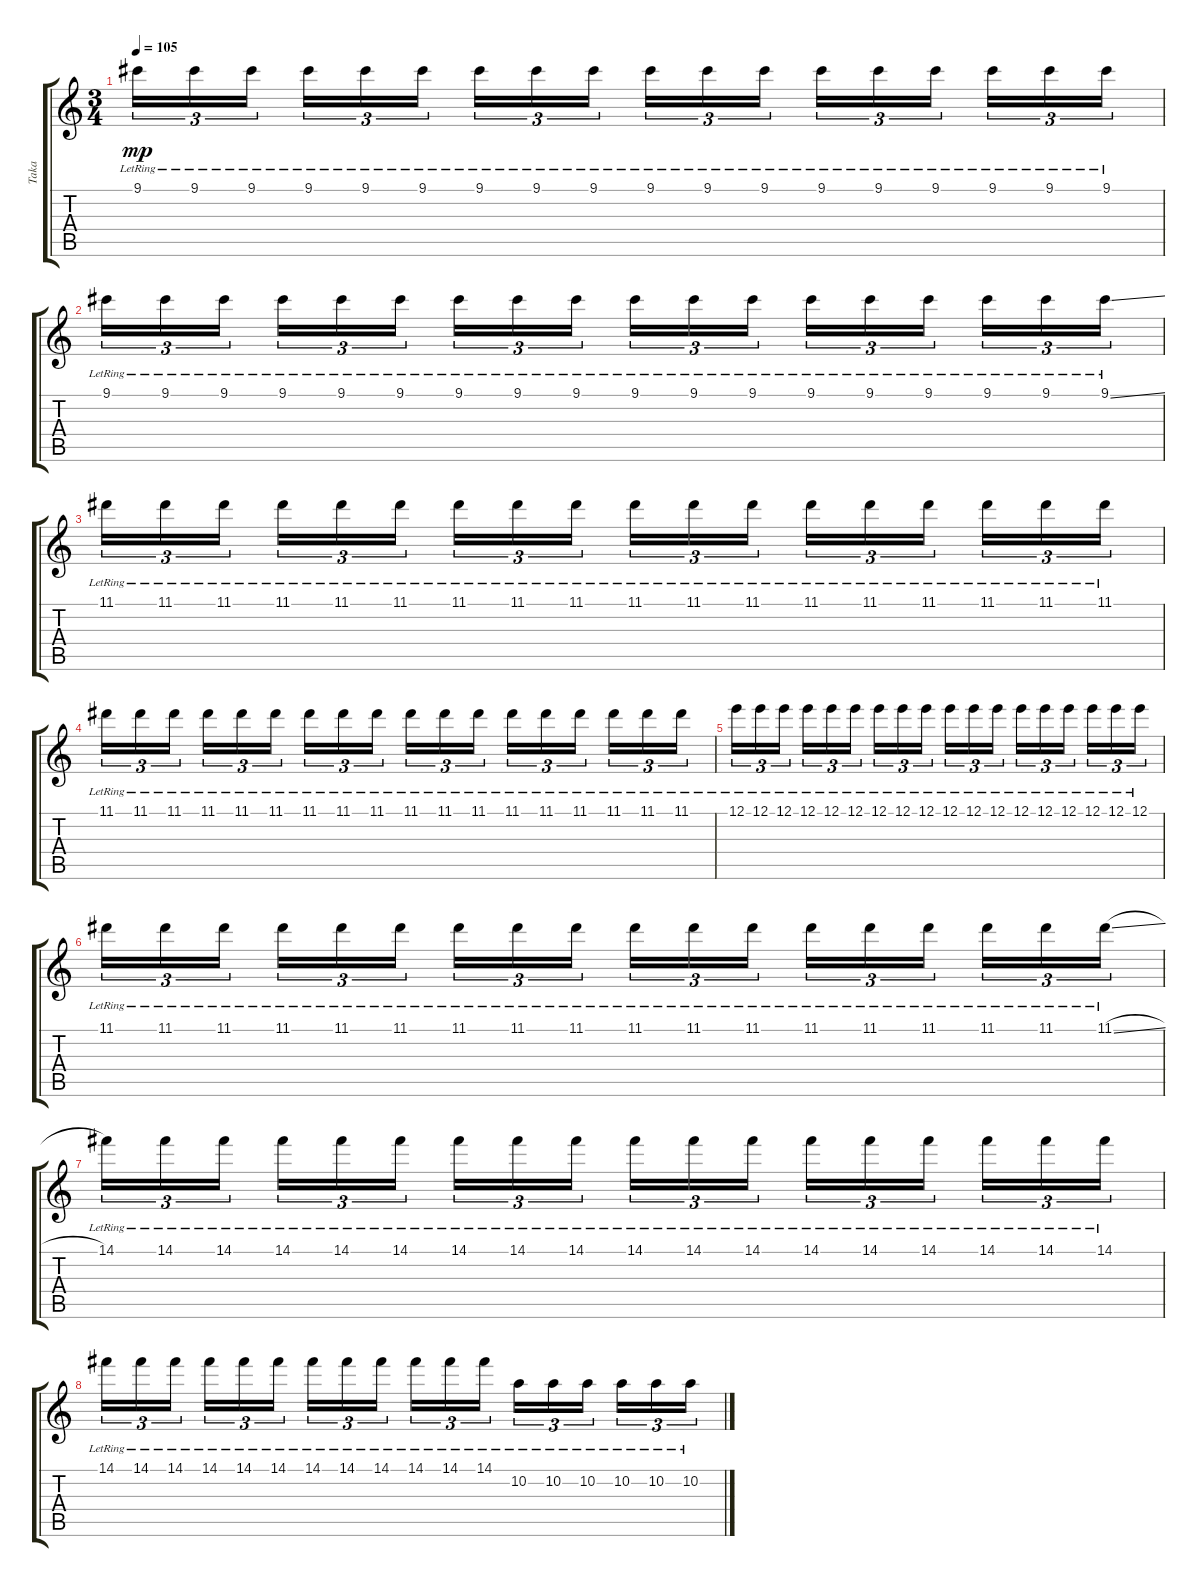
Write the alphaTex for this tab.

\track ("Taka" "Taka") {instrument electricguitarjazz}
\staff {score tabs}
\tuning (E4 B3 G3 D3 A2 E2) {hide}
\ts (3 4)
\tempo 105
\clef g2
\ks c
9.1{lr}.16{tu (3 2) dy mp} 9.1{lr}.16{tu (3 2)} 9.1{lr}.16{tu (3 2) beam splitsecondary} 9.1{lr}.16{tu (3 2)} 9.1{lr}.16{tu (3 2)} 9.1{lr}.16{tu (3 2)} 9.1{lr}.16{tu (3 2)} 9.1{lr}.16{tu (3 2)} 9.1{lr}.16{tu (3 2) beam splitsecondary} 9.1{lr}.16{tu (3 2)} 9.1{lr}.16{tu (3 2)} 9.1{lr}.16{tu (3 2)} 9.1{lr}.16{tu (3 2)} 9.1{lr}.16{tu (3 2)} 9.1{lr}.16{tu (3 2) beam splitsecondary} 9.1{lr}.16{tu (3 2)} 9.1{lr}.16{tu (3 2)} 9.1{lr}.16{tu (3 2)} |
9.1{lr}.16{tu (3 2)} 9.1{lr}.16{tu (3 2)} 9.1{lr}.16{tu (3 2) beam splitsecondary} 9.1{lr}.16{tu (3 2)} 9.1{lr}.16{tu (3 2)} 9.1{lr}.16{tu (3 2)} 9.1{lr}.16{tu (3 2)} 9.1{lr}.16{tu (3 2)} 9.1{lr}.16{tu (3 2) beam splitsecondary} 9.1{lr}.16{tu (3 2)} 9.1{lr}.16{tu (3 2)} 9.1{lr}.16{tu (3 2)} 9.1{lr}.16{tu (3 2)} 9.1{lr}.16{tu (3 2)} 9.1{lr}.16{tu (3 2) beam splitsecondary} 9.1{lr}.16{tu (3 2)} 9.1{lr}.16{tu (3 2)} 9.1{ss lr}.16{tu (3 2)} |
11.1{lr}.16{tu (3 2)} 11.1{lr}.16{tu (3 2)} 11.1{lr}.16{tu (3 2) beam splitsecondary} 11.1{lr}.16{tu (3 2)} 11.1{lr}.16{tu (3 2)} 11.1{lr}.16{tu (3 2)} 11.1{lr}.16{tu (3 2)} 11.1{lr}.16{tu (3 2)} 11.1{lr}.16{tu (3 2) beam splitsecondary} 11.1{lr}.16{tu (3 2)} 11.1{lr}.16{tu (3 2)} 11.1{lr}.16{tu (3 2)} 11.1{lr}.16{tu (3 2)} 11.1{lr}.16{tu (3 2)} 11.1{lr}.16{tu (3 2) beam splitsecondary} 11.1{lr}.16{tu (3 2)} 11.1{lr}.16{tu (3 2)} 11.1{lr}.16{tu (3 2)} |
11.1{lr}.16{tu (3 2)} 11.1{lr}.16{tu (3 2)} 11.1{lr}.16{tu (3 2) beam splitsecondary} 11.1{lr}.16{tu (3 2)} 11.1{lr}.16{tu (3 2)} 11.1{lr}.16{tu (3 2)} 11.1{lr}.16{tu (3 2)} 11.1{lr}.16{tu (3 2)} 11.1{lr}.16{tu (3 2) beam splitsecondary} 11.1{lr}.16{tu (3 2)} 11.1{lr}.16{tu (3 2)} 11.1{lr}.16{tu (3 2)} 11.1{lr}.16{tu (3 2)} 11.1{lr}.16{tu (3 2)} 11.1{lr}.16{tu (3 2) beam splitsecondary} 11.1{lr}.16{tu (3 2)} 11.1{lr}.16{tu (3 2)} 11.1{lr}.16{tu (3 2)} |
12.1{lr}.16{tu (3 2)} 12.1{lr}.16{tu (3 2)} 12.1{lr}.16{tu (3 2) beam splitsecondary} 12.1{lr}.16{tu (3 2)} 12.1{lr}.16{tu (3 2)} 12.1{lr}.16{tu (3 2)} 12.1{lr}.16{tu (3 2)} 12.1{lr}.16{tu (3 2)} 12.1{lr}.16{tu (3 2) beam splitsecondary} 12.1{lr}.16{tu (3 2)} 12.1{lr}.16{tu (3 2)} 12.1{lr}.16{tu (3 2)} 12.1{lr}.16{tu (3 2)} 12.1{lr}.16{tu (3 2)} 12.1{lr}.16{tu (3 2) beam splitsecondary} 12.1{lr}.16{tu (3 2)} 12.1{lr}.16{tu (3 2)} 12.1{lr}.16{tu (3 2)} |
11.1{lr}.16{tu (3 2)} 11.1{lr}.16{tu (3 2)} 11.1{lr}.16{tu (3 2) beam splitsecondary} 11.1{lr}.16{tu (3 2)} 11.1{lr}.16{tu (3 2)} 11.1{lr}.16{tu (3 2)} 11.1{lr}.16{tu (3 2)} 11.1{lr}.16{tu (3 2)} 11.1{lr}.16{tu (3 2) beam splitsecondary} 11.1{lr}.16{tu (3 2)} 11.1{lr}.16{tu (3 2)} 11.1{lr}.16{tu (3 2)} 11.1{lr}.16{tu (3 2)} 11.1{lr}.16{tu (3 2)} 11.1{lr}.16{tu (3 2) beam splitsecondary} 11.1{lr}.16{tu (3 2)} 11.1{lr}.16{tu (3 2)} 11.1{sl lr}.16{tu (3 2)} |
14.1{lr}.16{tu (3 2)} 14.1{lr}.16{tu (3 2)} 14.1{lr}.16{tu (3 2) beam splitsecondary} 14.1{lr}.16{tu (3 2)} 14.1{lr}.16{tu (3 2)} 14.1{lr}.16{tu (3 2)} 14.1{lr}.16{tu (3 2)} 14.1{lr}.16{tu (3 2)} 14.1{lr}.16{tu (3 2) beam splitsecondary} 14.1{lr}.16{tu (3 2)} 14.1{lr}.16{tu (3 2)} 14.1{lr}.16{tu (3 2)} 14.1{lr}.16{tu (3 2)} 14.1{lr}.16{tu (3 2)} 14.1{lr}.16{tu (3 2) beam splitsecondary} 14.1{lr}.16{tu (3 2)} 14.1{lr}.16{tu (3 2)} 14.1{lr}.16{tu (3 2)} |
14.1{lr}.16{tu (3 2)} 14.1{lr}.16{tu (3 2)} 14.1{lr}.16{tu (3 2) beam splitsecondary} 14.1{lr}.16{tu (3 2)} 14.1{lr}.16{tu (3 2)} 14.1{lr}.16{tu (3 2)} 14.1{lr}.16{tu (3 2)} 14.1{lr}.16{tu (3 2)} 14.1{lr}.16{tu (3 2) beam splitsecondary} 14.1{lr}.16{tu (3 2)} 14.1{lr}.16{tu (3 2)} 14.1{lr}.16{tu (3 2)} 10.2{lr}.16{tu (3 2)} 10.2{lr}.16{tu (3 2)} 10.2{lr}.16{tu (3 2) beam splitsecondary} 10.2{lr}.16{tu (3 2)} 10.2{lr}.16{tu (3 2)} 10.2{lr}.16{tu (3 2)}
